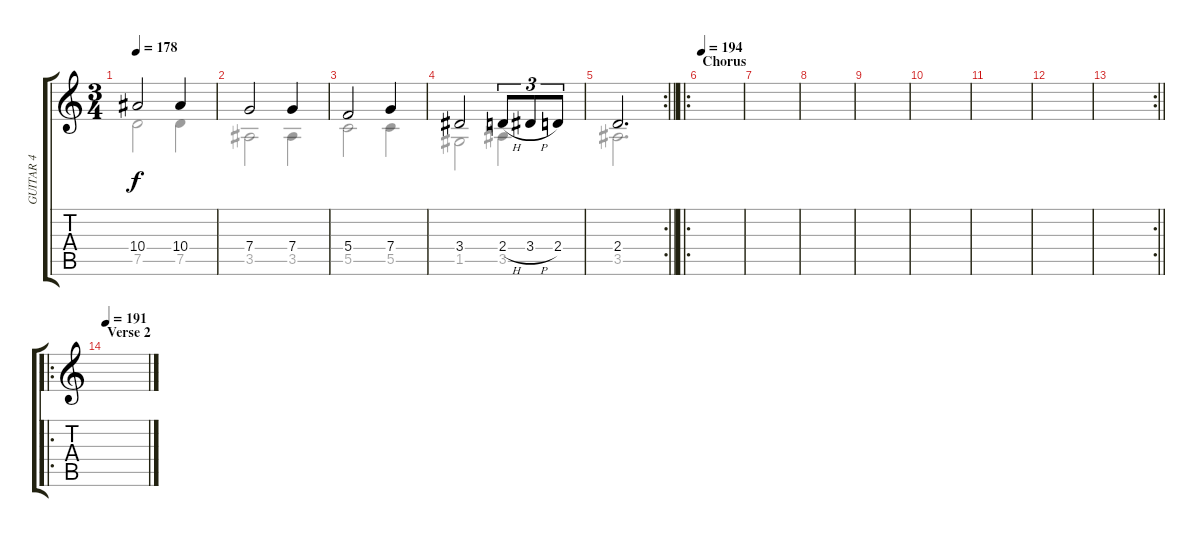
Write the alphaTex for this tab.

\track ("GUITAR 4" "GUITAR 4") {instrument acousticguitarnylon}
\staff {score tabs}
\tuning (D4 A3 F3 C3 G2 D2) {hide}
\voice
\ts (3 4)
\tempo 178
\clef g2
\ks c
10.4.2{dy f} 10.4.4 |
7.4.2 7.4.4 |
5.4.2 7.4.4 |
3.4.2 2.4{h}.8{tu (3 2)} 3.4{h}.8{tu (3 2)} 2.4.8{tu (3 2)} |
\rc 2
\barLineRight lightlight
2.4.2{d} |
\ro
\section ("" "Chorus")
\tempo 194
|
|
|
|
|
|
|
\rc 2
\barLineRight lightlight
|
\ro
\section ("" "Verse 2")
\tempo 191
|
|
\voice
\clef g2
\ottava regular
\simile none
\ks c
7.5.2{dy f} 7.5.4 |
3.5.2 3.5.4 |
5.5.2 5.5.4 |
1.5.2 3.5.4 |
\barLineRight lightlight
3.5.2{d} |
|
|
|
|
|
|
|
\barLineRight lightlight
|
|
|
